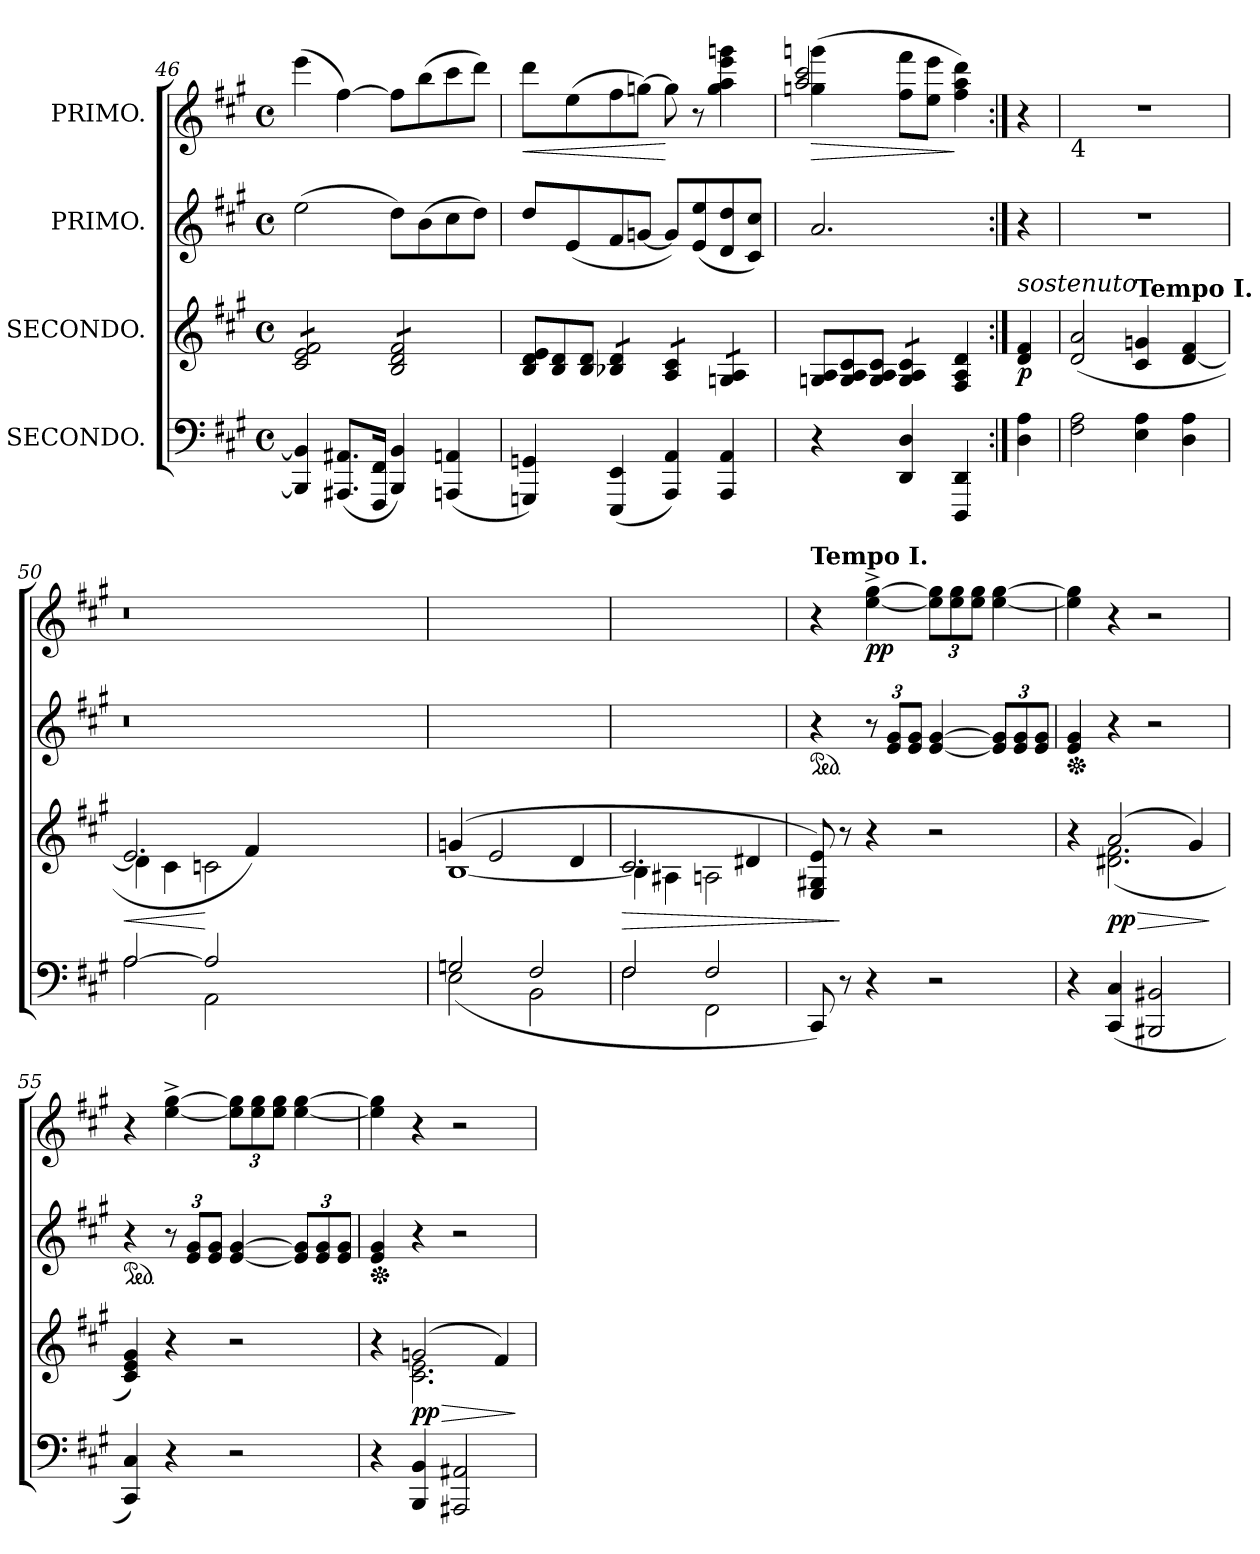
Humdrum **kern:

**kern	**kern	**dynam	**kern	**kern	**dynam
*part4	*part3	*part3	*part2	*part1	*part1
*staff4	*staff3	*staff3	*staff2	*staff1	*staff1
*I"SECONDO.	*I"SECONDO.	*	*I"PRIMO.	*I"PRIMO.	*
*clefF4	*clefG2	*	*clefG2	*clefG2	*
*k[f#c#g#]	*k[f#c#g#]	*	*k[f#c#g#]	*k[f#c#g#]	*
*f#:	*f#:	*	*f#:	*f#:	*
*M4/4	*M4/4	*	*M4/4	*M4/4	*
*met(c)	*met(c)	*	*met(c)	*met(c)	*
=46	=46	=46	=46	=46	=46
*	*tremolo	*	*	*	*
4BBB]/ 4BB]/	8c#/ 8e/ 8f#/L	.	(2ee\	(4eee\	.
.	8c#/ 8e/ 8f#/	.	.	.	.
(8.AAA#X/ 8.AA#X/L	8c#/ 8e/ 8f#/	.	.	[4ff#\)	.
.	8c#/ 8e/ 8f#/J	.	.	.	.
16FFF#/ 16FF#/Jk	.	.	.	.	.
4BBB/ 4BB/)	8B/ 8d/ 8f#/L	.	8dd\L)	8ff#\L]	.
.	8B/ 8d/ 8f#/	.	(8b\	(8bb\	.
(4AAAn/ 4AAn/	8B/ 8d/ 8f#/	.	8cc#\	8ccc#\	.
.	8B/ 8d/ 8f#/J	.	8dd\J)	8ddd\J)	.
*	*Xtremolo	*	*	*	*
=47	=47	=47	=47	=47	=47
*	*Xtuplet	*	*	*	*
4GGGn/ 4GGn/)	12B/ 12d/ 12e/L	.	8dd/L	8ddd\L	<
.	12B/ 12d/	.	.	.	.
.	.	.	(8e/	(8ee\	.
.	12B/ 12d/J	.	.	.	.
*	*tremolo	*	*	*	*
(4EEE/ 4EE/	8B-X/ 8d/L	.	8f#/	8ff#\	.
.	8B-X/ 8d/J	.	[8gn/J	[8ggn\J)	.
4AAA/ 4AA/)	8A/ 8c#/L	.	8g/L])	8gg\]	[
.	8A/ 8c#/J	.	(8e/ 8ee/	8r	.
4AAA/ 4AA/	8Gn/ 8A/L	.	8d/ 8dd/	4gg\ 4aa\ 4eee\ 4gggn\	.
.	8Gn/ 8A/J	.	8c#/ 8cc#/J)	.	.
*	*Xtremolo	*	*	*	*
=48	=48	=48	=48	=48	=48
*	*	*	*	*^	*
4r	12Gn/ 12A/L	.	2.a/	(4ggn\ 4gggn\	2aa/ 2ccc#/	>
.	12G/ 12A/ 12c#/	.	.	.	.	.
.	12G/ 12A/ 12c#/J	.	.	.	.	.
*	*tremolo	*	*	*	*	*
4DD/ 4D/	8G/ 8A/ 8c#/L	.	.	8ff#\ 8fff#\L	.	.
.	8G/ 8A/ 8c#/J	.	.	8ee\ 8eee\J	.	.
*	*Xtremolo	*	*	*	*	*
4DDD/ 4DD/	4F#/ 4A/ 4d/	.	.	4ff#\ 4aa\ 4ddd\)	4ryy	]
=:|!	=:|!	=:|!	=:|!	=:|!	=:|!	=:|!
!	!	!	!	!LO:TX:a:i:t=sostenuto	!	!
!	!LO:TX:a:i:t=sostenuto	!	!	!	!	!
*	*	*	*	*v	*v	*
4D\ 4A\	4d/ 4f#/	p	4r	4r	.
=49	=49	=49	=49	=49	=49
!	!	!	!	!LO:TX:b:t=4	!
2F#\ 2A\	(>2d/ 2a/	.	1r	1r	.
!	!LO:TX:a:B:t=Tempo I.	!	!	!	!
4E\ 4A\	4c#/ 4gn/	.	.	.	.
4D\ 4A\	[4d/ 4f#/	.	.	.	.
=50	=50	=50	=50	=50	=50
*^	*^	*	*	*	*
[2A/	2A\	2.e/	4d\]	<	0.r	0.r	.
.	.	.	4c#\	.	.	.	.
2A/]	2AA\	.	2cn\	[	.	.	.
.	.	4f#/)	.	.	.	.	.
0ryy	0ryy	0ryy	0ryy	.	.	.	.
=51	=51	=51	=51	=51	=51	=51	=51
2Gn/	(2E\	(4gn/	[1B	.	1ryy	1ryy	.
.	.	2e/	.	.	.	.	.
2F#/	2BB\	.	.	.	.	.	.
.	.	4d/	.	.	.	.	.
=52	=52	=52	=52	=52	=52	=52	=52
2F#/	2F#\	2.c#/	4B\]	>	1ryy	1ryy	.
.	.	.	4A#X\	.	.	.	.
2F#/	2FF#\	.	2An\	.	.	.	.
.	.	4d#X/	.	.	.	.	.
*v	*v	*	*	*	*	*	*
*	*v	*v	*	*	*	*
=53	=53	=53	=53	=53	=53
!	!	!	!	!LO:TX:a:B:t=Tempo I.	!
*	*	*	*ped	*	*
8CC#/)	8E/ 8G#X/ 8e/)	.	4r	4r	.
8r	8r	]	.	.	.
*	*	*	*Xbrackettup	*	*
4r	4r	.	12r	[4ee^\ [4gg#^\	pp
.	.	.	12e/ 12g#/L	.	.
.	.	.	12e/ 12g#/J	.	.
2r	2r	.	[4e/ [4g#/	12ee]\ 12gg#]\L	.
.	.	.	.	12ee\ 12gg#\	.
.	.	.	.	12ee\ 12gg#\J	.
.	.	.	12e]/ 12g#]/L	[4ee\ [4gg#\	.
.	.	.	12e/ 12g#/	.	.
.	.	.	12e/ 12g#/J	.	.
=54	=54	=54	=54	=54	=54
*	*^	*	*	*	*
*	*	*	*	*Xped	*	*
4r	4r	4ryy	.	4e/ 4g#/	4ee]\ 4gg#]\	.
(4CC#/ 4C#/	(2a/	(2.d#X\ 2.f#\	> pp	4r	4r	.
2BBB#X/ 2BB#X/	.	.	.	2r	2r	.
.	4g#/)	.	.	.	.	.
*	*v	*v	*	*	*	*
.	.	]	.	.	.
=55	=55	=55	=55	=55	=55
*	*	*	*ped	*	*
4CC#/ 4C#/)	4c#/ 4e/ 4g#/)	.	4r	4r	.
4r	4r	.	12r	[4ee^\ [4gg#^\	.
.	.	.	12e/ 12g#/L	.	.
.	.	.	12e/ 12g#/J	.	.
2r	2r	.	[4e/ [4g#/	12ee]\ 12gg#]\L	.
.	.	.	.	12ee\ 12gg#\	.
.	.	.	.	12ee\ 12gg#\J	.
.	.	.	12e]/ 12g#]/L	[4ee\ [4gg#\	.
.	.	.	12e/ 12g#/	.	.
.	.	.	12e/ 12g#/J	.	.
=56	=56	=56	=56	=56	=56
*	*^	*	*	*	*
*	*	*	*	*Xped	*	*
4r	4r	4ryy	.	4e/ 4g#/	4ee]\ 4gg#]\	.
4BBB/ 4BB/	(2gn/	2.c#\ 2.e\	> pp	4r	4r	.
2AAA#X/ 2AA#X/	.	.	.	2r	2r	.
.	4f#/)	.	.	.	.	.
*	*v	*v	*	*	*	*
.	.	]	.	.	.
=	=	=	=	=	=
*-	*-	*-	*-	*-	*-
